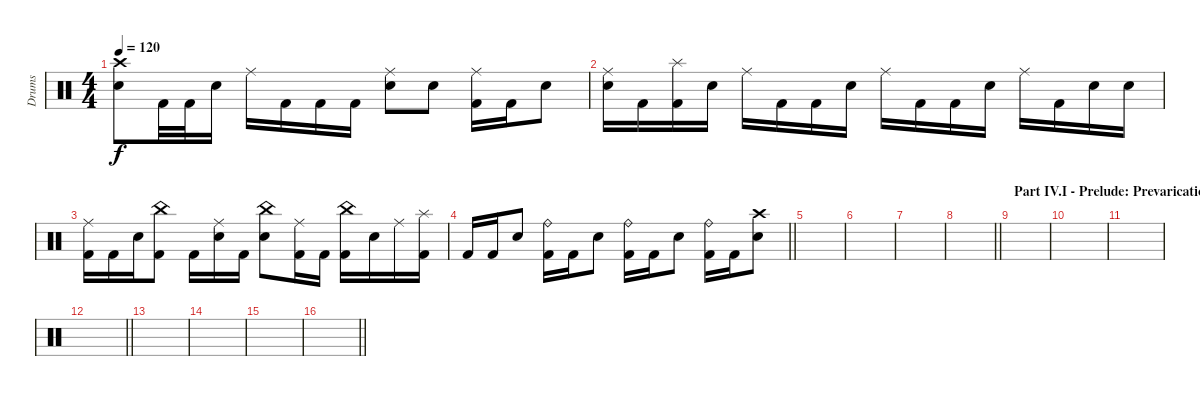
\track ("Drums" "Drums") {instrument percussion}
\staff
\articulation defaults
\ts (4 4)
\tempo 120
\clef neutral
\ks c
("Crash high (hit)" "Electric Snare (hit)").8{dy f} "Kick (hit) 2".32 "Kick (hit) 2".32 "Electric Snare (hit)".16 "Ride (middle)".16 "Kick (hit) 2".16 "Kick (hit) 2".16 "Kick (hit) 2".16 ("Ride (middle)" "Electric Snare (hit)").8 "Electric Snare (hit)".8 ("Ride (middle)" "Kick (hit) 2").16 "Kick (hit) 2".16 "Electric Snare (hit)".8 |
("Ride (middle)" "Electric Snare (hit)").16 "Kick (hit) 2".16 ("Splash (hit)" "Kick (hit) 2").16 "Electric Snare (hit)".16 "Ride (middle)".16 "Kick (hit) 2".16 "Kick (hit) 2".16 "Electric Snare (hit)".16 "Ride (middle)".16 "Kick (hit) 2".16 "Kick (hit) 2".16 "Electric Snare (hit)".16 "Ride (middle)".16 "Kick (hit) 2".16 "Electric Snare (hit)".16 "Electric Snare (hit)".16 |
("Ride (middle)" "Kick (hit) 2").16 "Kick (hit) 2".16 "Electric Snare (hit)".16 ("China (hit)" "Kick (hit) 2").8 "Kick (hit) 2".16 ("Ride (middle)" "Electric Snare (hit)").16 "Kick (hit) 2".16 ("China (hit)" "Electric Snare (hit)").8 ("Ride (middle)" "Kick (hit) 2").16 "Kick (hit) 2".16 ("China (hit)" "Kick (hit) 2").16 "Electric Snare (hit)".16 "Ride (middle)".16 ("Splash (hit)" "Kick (hit) 2").16 |
\barLineRight lightlight "Kick (hit) 2".16 "Kick (hit) 2".16 "Electric Snare (hit)".8
("Ride (bell)" "Kick (hit) 2").16 "Kick (hit) 2".16 "Electric Snare (hit)".8 ("Ride (bell)" "Kick (hit) 2").16 "Kick (hit) 2".16 "Electric Snare (hit)".8 ("Ride (bell)" "Kick (hit) 2").16 "Kick (hit) 2".16 ("Crash high (hit)" "Electric Snare (hit)").8 |
|
|
|
\barLineRight lightlight
|
\section ("" "Part IV.I - Prelude: Prevarication")
|
|
|
\barLineRight lightlight
|
|
|
|
\barLineRight lightlight
